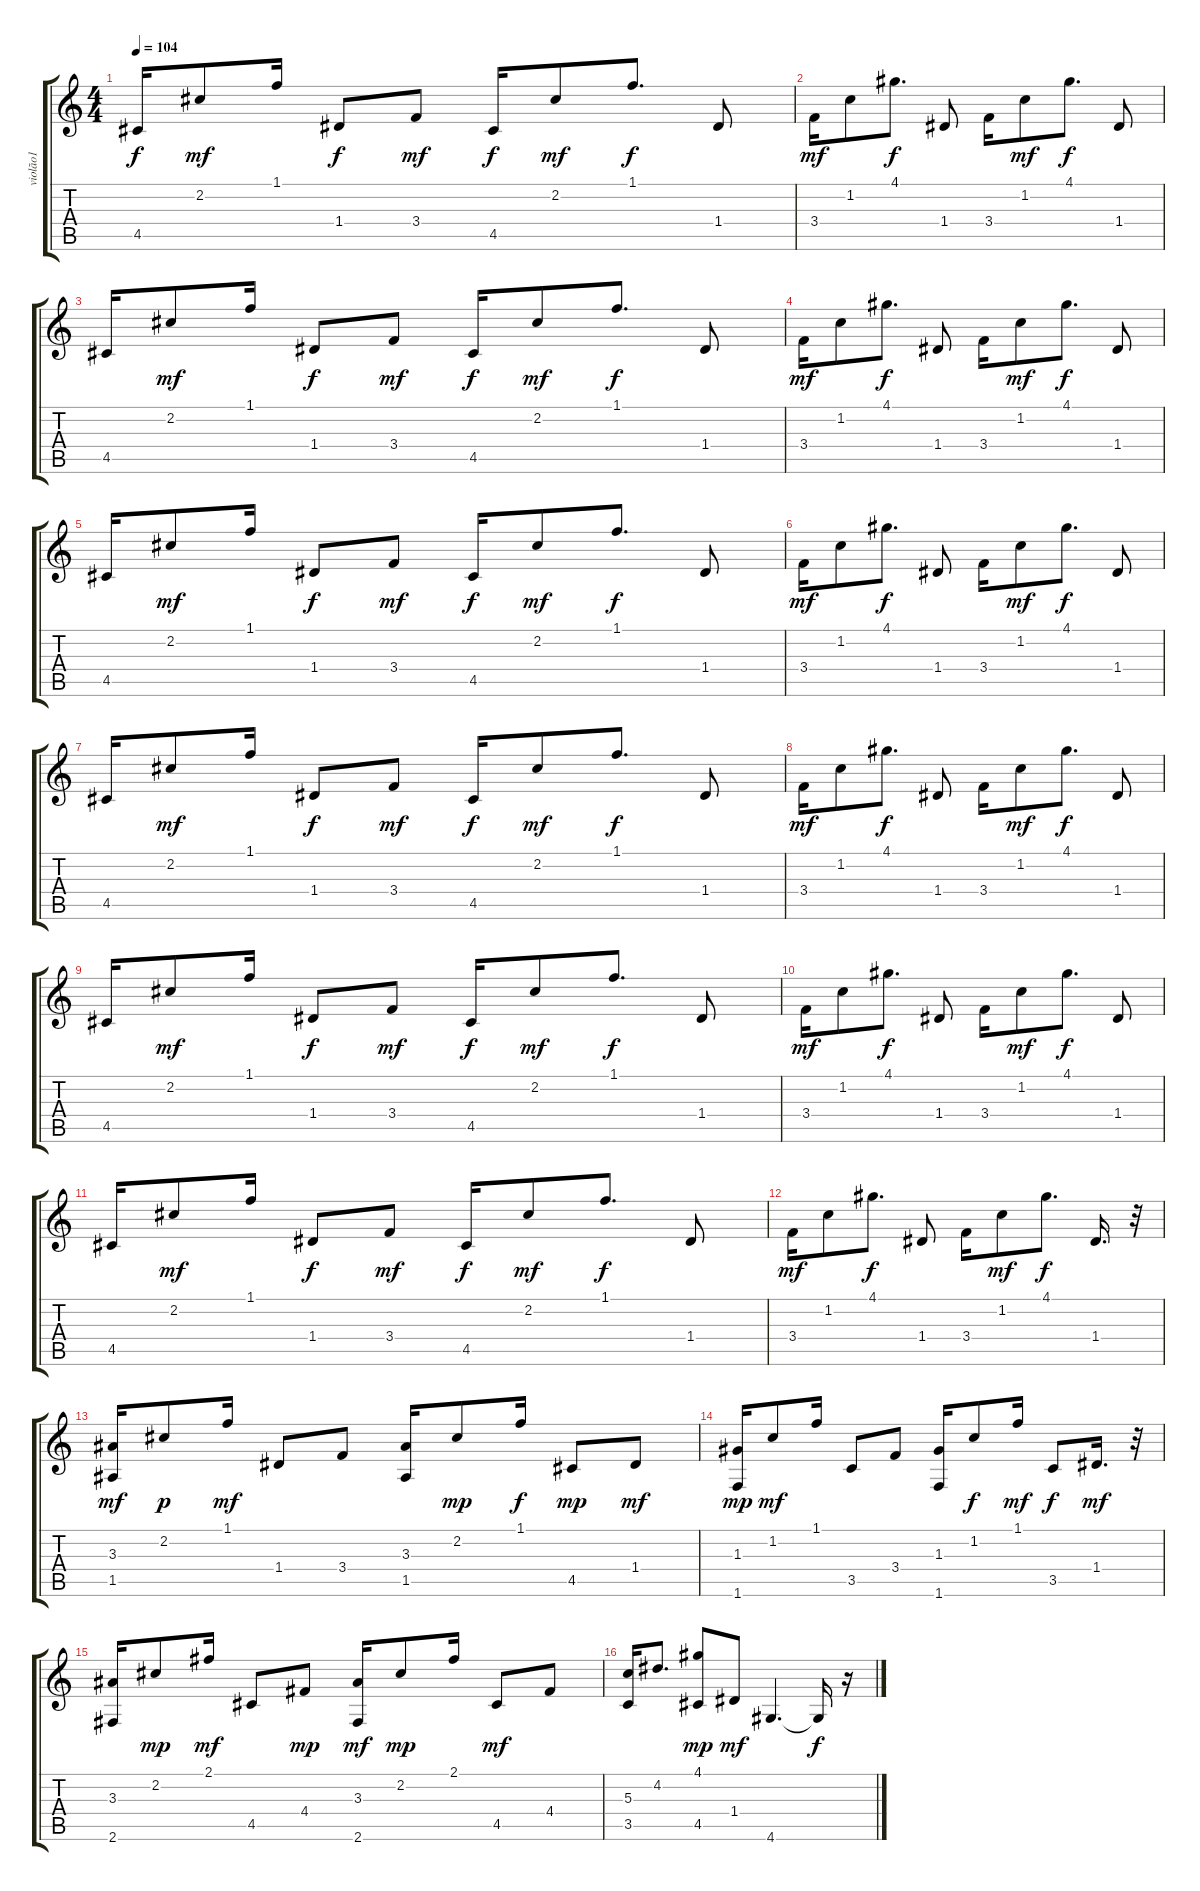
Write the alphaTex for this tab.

\track ("violão1" "violão1") {instrument acousticguitarnylon}
\staff {score tabs}
\tuning (E4 B3 G3 D3 A2 E2) {hide}
\ts (4 4)
\tempo 104
\clef g2
\ks c
4.5.16{dy f} 2.2.8{dy mf} 1.1.16 1.4.8{dy f} 3.4.8{dy mf} 4.5.16{dy f} 2.2.8{dy mf} 1.1.8{d dy f} 1.4.8 |
3.4.16{dy mf} 1.2.8 4.1.8{d dy f} 1.4.8 3.4.16 1.2.8{dy mf} 4.1.8{d dy f} 1.4.8 |
4.5.16 2.2.8{dy mf} 1.1.16 1.4.8{dy f} 3.4.8{dy mf} 4.5.16{dy f} 2.2.8{dy mf} 1.1.8{d dy f} 1.4.8 |
3.4.16{dy mf} 1.2.8 4.1.8{d dy f} 1.4.8 3.4.16 1.2.8{dy mf} 4.1.8{d dy f} 1.4.8 |
4.5.16 2.2.8{dy mf} 1.1.16 1.4.8{dy f} 3.4.8{dy mf} 4.5.16{dy f} 2.2.8{dy mf} 1.1.8{d dy f} 1.4.8 |
3.4.16{dy mf} 1.2.8 4.1.8{d dy f} 1.4.8 3.4.16 1.2.8{dy mf} 4.1.8{d dy f} 1.4.8 |
4.5.16 2.2.8{dy mf} 1.1.16 1.4.8{dy f} 3.4.8{dy mf} 4.5.16{dy f} 2.2.8{dy mf} 1.1.8{d dy f} 1.4.8 |
3.4.16{dy mf} 1.2.8 4.1.8{d dy f} 1.4.8 3.4.16 1.2.8{dy mf} 4.1.8{d dy f} 1.4.8 |
4.5.16 2.2.8{dy mf} 1.1.16 1.4.8{dy f} 3.4.8{dy mf} 4.5.16{dy f} 2.2.8{dy mf} 1.1.8{d dy f} 1.4.8 |
3.4.16{dy mf} 1.2.8 4.1.8{d dy f} 1.4.8 3.4.16 1.2.8{dy mf} 4.1.8{d dy f} 1.4.8 |
4.5.16 2.2.8{dy mf} 1.1.16 1.4.8{dy f} 3.4.8{dy mf} 4.5.16{dy f} 2.2.8{dy mf} 1.1.8{d dy f} 1.4.8 |
3.4.16{dy mf} 1.2.8 4.1.8{d dy f} 1.4.8 3.4.16 1.2.8{dy mf} 4.1.8{d dy f} 1.4.16{d} r.32 |
(3.3 1.5).16{dy mf} 2.2.8{dy p} 1.1.16{dy mf} 1.4.8 3.4.8 (3.3 1.5).16 2.2.8{dy mp} 1.1.16{dy f} 4.5.8{dy mp} 1.4.8{dy mf} |
(1.3 1.6).16{dy mp} 1.2.8{dy mf} 1.1.16 3.5.8 3.4.8 (1.3 1.6).16 1.2.8{dy f} 1.1.16{dy mf} 3.5.8{dy f} 1.4.16{d dy mf} r.32 |
(3.3 2.6).16 2.2.8{dy mp} 2.1.16{dy mf} 4.5.8 4.4.8{dy mp} (3.3 2.6).16{dy mf} 2.2.8{dy mp} 2.1.16 4.5.8{dy mf} 4.4.8 |
(5.3 3.5).16 4.2.8{d} (4.1 4.5).8{dy mp} 1.4.8{dy mf} 4.6.4{d} 4.6{t}.16{dy f} r.16
